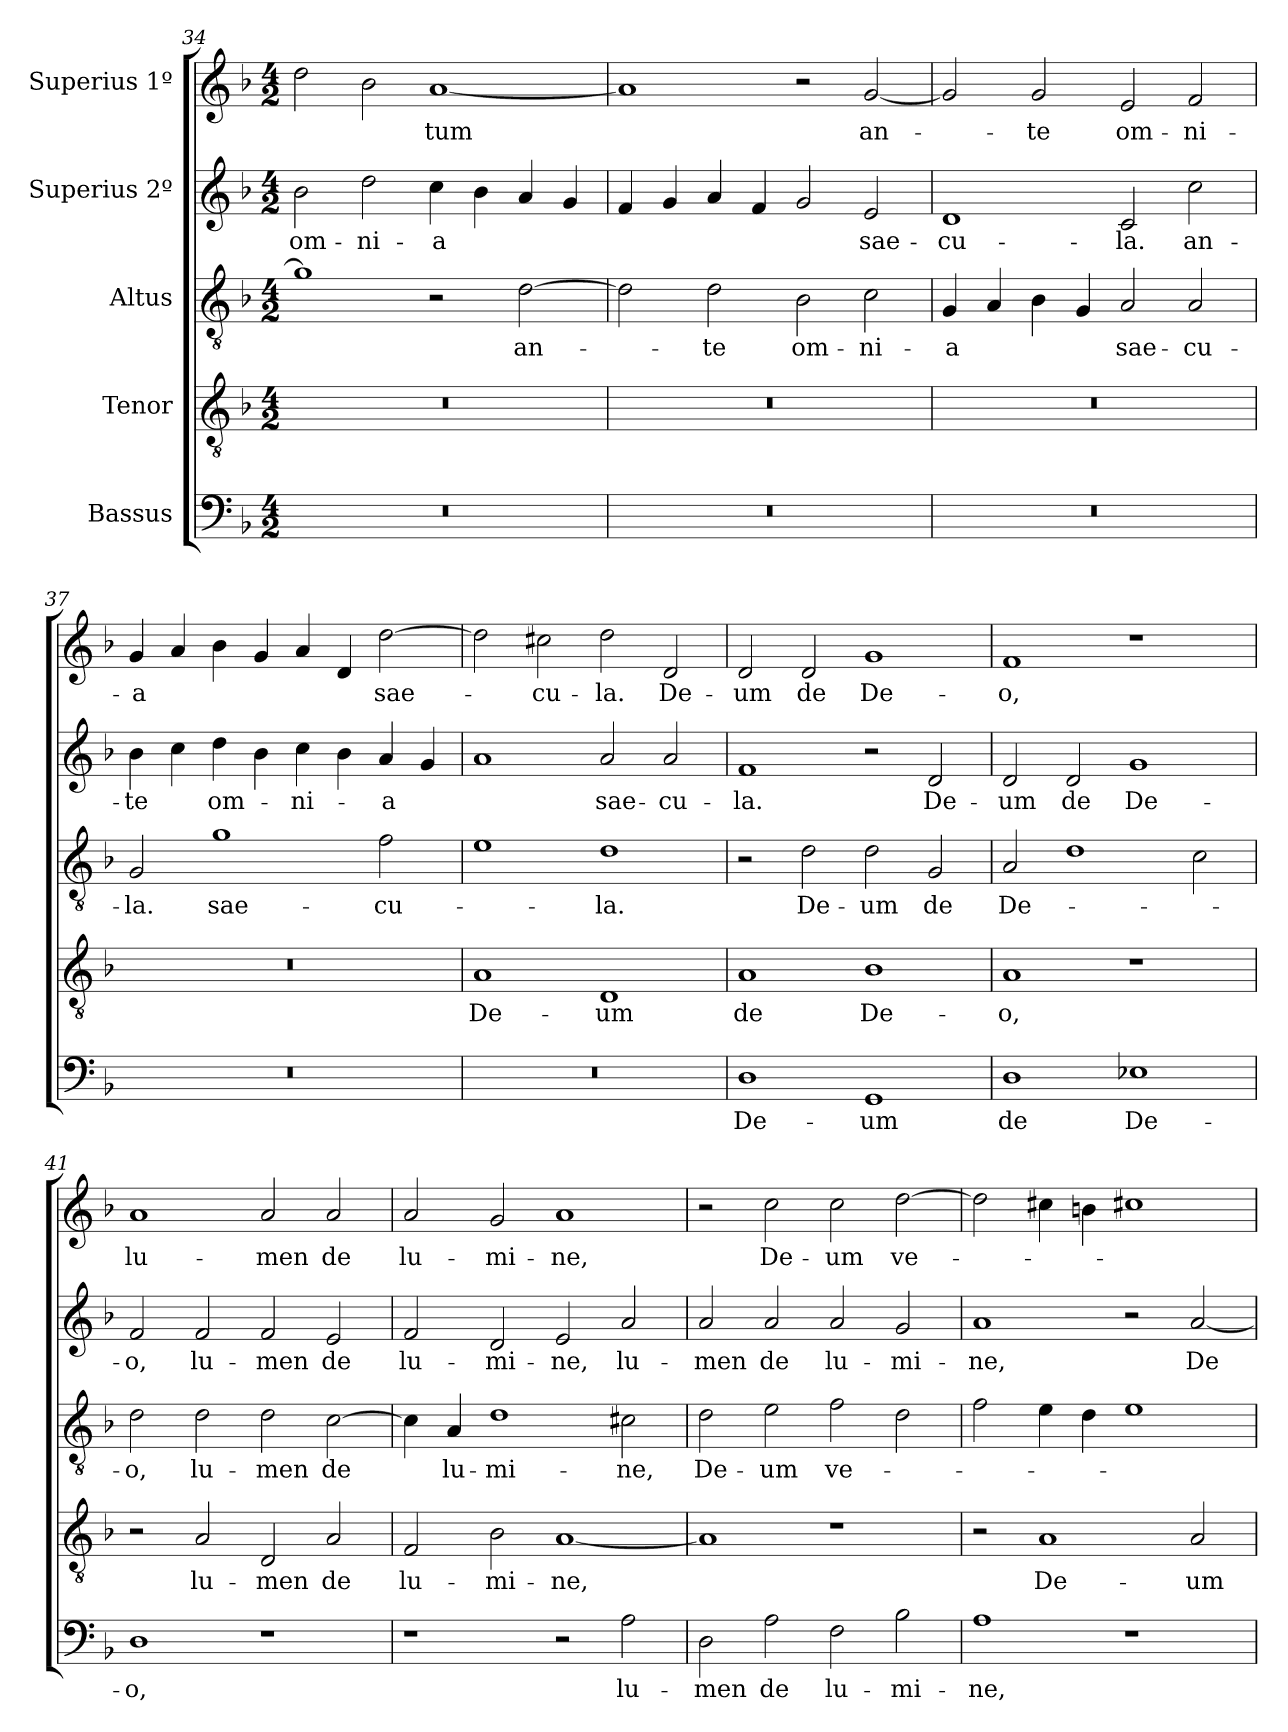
**kern	**text	**kern	**text	**kern	**text	**kern	**text	**kern	**text
*part5	*part5	*part4	*part4	*part3	*part3	*part2	*part2	*part1	*part1
*staff5	*staff5	*staff4	*staff4	*staff3	*staff3	*staff2	*staff2	*staff1	*staff1
*I"Bassus	*	*I"Tenor	*	*I"Altus	*	*I"Superius 2º	*	*I"Superius 1º	*
*clefF4	*	*clefGv2	*	*clefGv2	*	*clefG2	*	*clefG2	*
*k[b-]	*	*k[b-]	*	*k[b-]	*	*k[b-]	*	*k[b-]	*
*M4/2	*	*M4/2	*	*M4/2	*	*M4/2	*	*M4/2	*
=34	=34	=34	=34	=34	=34	=34	=34	=34	=34
0r	.	0r	.	1g\]	.	2b-\	om-	2dd\	.
.	.	.	.	.	.	2dd\	-ni-	2b-\	.
.	.	.	.	2r	.	4cc\	-a	[1a/	-tum
.	.	.	.	.	.	4b-\	.	.	.
.	.	.	.	[2d\	an-	4a/	.	.	.
.	.	.	.	.	.	4g/	.	.	.
=35	=35	=35	=35	=35	=35	=35	=35	=35	=35
0r	.	0r	.	2d\]	.	4f/	.	1a/]	.
.	.	.	.	.	.	4g/	.	.	.
.	.	.	.	2d\	-te	4a/	.	.	.
.	.	.	.	.	.	4f/	.	.	.
.	.	.	.	2B-\	om-	2g/	.	2r	.
.	.	.	.	2c\	-ni-	2e/	sae-	[2g/	an-
=36	=36	=36	=36	=36	=36	=36	=36	=36	=36
0r	.	0r	.	4G/	-a	1d/	-cu-	2g/]	.
.	.	.	.	4A/	.	.	.	.	.
.	.	.	.	4B-\	.	.	.	2g/	-te
.	.	.	.	4G/	.	.	.	.	.
.	.	.	.	2A/	sae-	2c/	-la.	2e/	om-
.	.	.	.	2A/	-cu-	2cc\	an-	2f/	-ni-
=37	=37	=37	=37	=37	=37	=37	=37	=37	=37
0r	.	0r	.	2G/	-la.	4b-\	-te	4g/	-a
.	.	.	.	.	.	4cc\	.	4a/	.
.	.	.	.	1g\	sae-	4dd\	om-	4b-\	.
.	.	.	.	.	.	4b-\	.	4g/	.
.	.	.	.	.	.	4cc\	-ni-	4a/	.
.	.	.	.	.	.	4b-\	.	4d/	.
.	.	.	.	2f\	-cu-	4a/	-a	[2dd\	sae-
.	.	.	.	.	.	4g/	.	.	.
=38	=38	=38	=38	=38	=38	=38	=38	=38	=38
0r	.	1A/	De-	1e\	.	1a/	.	2dd\]	.
.	.	.	.	.	.	.	.	2cc#X\	-cu-
.	.	1D/	-um	1d\	-la.	2a/	sae-	2dd\	-la.
.	.	.	.	.	.	2a/	-cu-	2d/	De-
=39	=39	=39	=39	=39	=39	=39	=39	=39	=39
1D\	De-	1A/	de	2r	.	1f/	-la.	2d/	-um
.	.	.	.	2d\	De-	.	.	2d/	de
1GG/	-um	1B-\	De-	2d\	-um	2r	.	1g/	De-
.	.	.	.	2G/	de	2d/	De-	.	.
=40	=40	=40	=40	=40	=40	=40	=40	=40	=40
1D\	de	1A/	-o,	2A/	De-	2d/	-um	1f/	-o,
.	.	.	.	1d\	.	2d/	de	.	.
1E-X\	De-	1r	.	.	.	1g/	De-	1r	.
.	.	.	.	2c\	.	.	.	.	.
=41	=41	=41	=41	=41	=41	=41	=41	=41	=41
1D\	-o,	2r	.	2d\	-o,	2f/	-o,	1a/	lu-
.	.	2A/	lu-	2d\	lu-	2f/	lu-	.	.
1r	.	2D/	-men	2d\	-men	2f/	-men	2a/	-men
.	.	2A/	de	[2c\	de	2e/	de	2a/	de
=42	=42	=42	=42	=42	=42	=42	=42	=42	=42
1r	.	2F/	lu-	4c\]	.	2f/	lu-	2a/	lu-
.	.	.	.	4A/	lu-	.	.	.	.
.	.	2B-\	-mi-	1d\	-mi-	2d/	-mi-	2g/	-mi-
2r	.	[1A/	-ne,	.	.	2e/	-ne,	1a/	-ne,
2A\	lu-	.	.	2c#X\	-ne,	2a/	lu-	.	.
=43	=43	=43	=43	=43	=43	=43	=43	=43	=43
2D\	-men	1A/]	.	2d\	De-	2a/	-men	2r	.
2A\	de	.	.	2e\	-um	2a/	de	2cc\	De-
2F\	lu-	1r	.	2f\	ve-	2a/	lu-	2cc\	-um
2B-\	-mi-	.	.	2d\	.	2g/	-mi-	[2dd\	ve-
=44	=44	=44	=44	=44	=44	=44	=44	=44	=44
1A\	-ne,	2r	.	2f\	.	1a/	-ne,	2dd\]	.
.	.	1A/	De-	4e\	.	.	.	4cc#X\	.
.	.	.	.	4d\	.	.	.	4bn\	.
1r	.	.	.	1e\	.	2r	.	1cc#X\	.
.	.	2A/	-um	.	.	[2a/	De-	.	.
=	=	=	=	=	=	=	=	=	=
*-	*-	*-	*-	*-	*-	*-	*-	*-	*-
